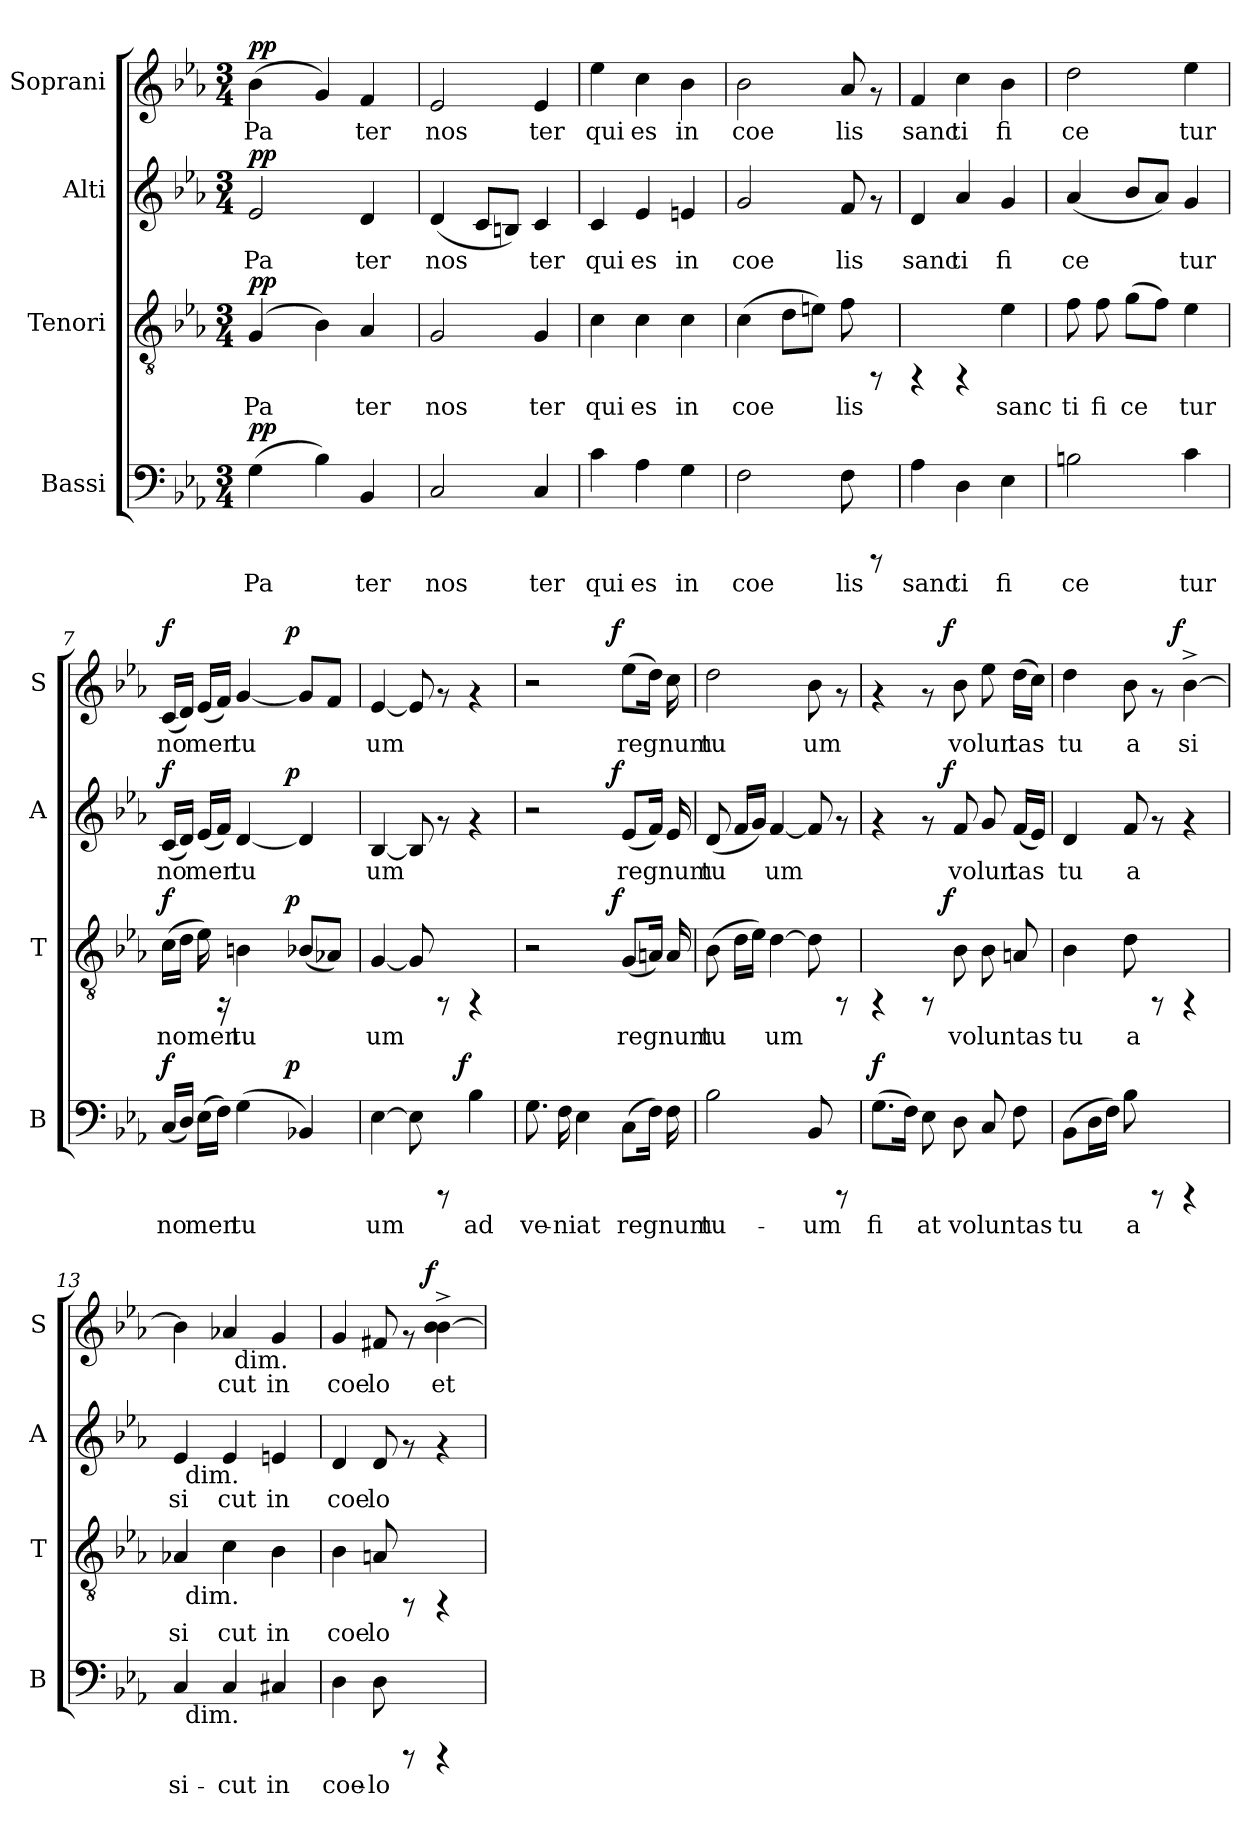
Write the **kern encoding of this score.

**kern	**text	**dynam	**kern	**text	**dynam	**kern	**text	**dynam	**kern	**text	**dynam
*part4	*part4	*part4	*part3	*part3	*part3	*part2	*part2	*part2	*part1	*part1	*part1
*staff4	*staff4	*staff4	*staff3	*staff3	*staff3	*staff2	*staff2	*staff2	*staff1	*staff1	*staff1
*I"Bassi	*	*	*I"Tenori	*	*	*I"Alti	*	*	*I"Soprani	*	*
*I'B	*	*	*I'T	*	*	*I'A	*	*	*I'S	*	*
!!LO:PB:g=z
*stria5	*	*	*stria5	*	*	*stria5	*	*	*stria5	*	*
*clefF4	*	*	*clefGv2	*	*	*clefG2	*	*	*clefG2	*	*
*k[b-e-a-]	*	*	*k[b-e-a-]	*	*	*k[b-e-a-]	*	*	*k[b-e-a-]	*	*
*E-:	*	*	*E-:	*	*	*E-:	*	*	*E-:	*	*
*M3/4	*	*	*M3/4	*	*	*M3/4	*	*	*M3/4	*	*
=1	=1	=1	=1	=1	=1	=1	=1	=1	=1	=1	=1
!	!	!	!	!	!	!	!	!	!LO:TX:a:t=Andante cantabile	!	!
!	!LO:LY:b	!LO:DY:b	!	!LO:LY:b	!LO:DY:b	!	!LO:LY:b:cj	!LO:DY:b	!	!LO:LY:b	!LO:DY:b
*	*	*	*	*	*	*	*	*	*^	*	*
(>4G\	Pa	pp	(>4G/	Pa	pp	2e-/	Pa	pp	(>4b-\	8ryy	Pa	pp
.	.	.	.	.	.	.	.	.	.	32ryy	.	.
*	*	*	*	*	*	*	*	*	*MM120	*	*	*
.	.	.	.	.	.	.	.	.	.	2ryy	.	.
!	!LO:LY:b	!	!	!LO:LY:b	!	!	!	!	!	!	!LO:LY:b	!
4B-\)	.	.	4B-\)	.	.	.	.	.	4g/)	.	.	.
!	!LO:LY:b	!	!	!LO:LY:b	!	!	!LO:LY:b:cj	!	!	!	!LO:LY:b	!
4BB-/	ter	.	4A-/	ter	.	4d/	ter	.	4f/	.	ter	.
.	.	.	.	.	.	.	.	.	.	16.ryy	.	.
=2	=2	=2	=2	=2	=2	=2	=2	=2	=2	=2	=2	=2
!	!LO:LY:b	!	!	!LO:LY:b	!	!	!LO:LY:b:cj	!	!	!	!LO:LY:b	!
*	*	*	*	*	*	*	*	*	*v	*v	*	*
2C/	nos	.	2G/	nos	.	(<4d/	nos	.	2e-/	nos	.
!	!	!	!	!	!	!	!LO:LY:b:cj	!	!	!	!
.	.	.	.	.	.	8c/L	.	.	.	.	.
!	!	!	!	!	!	!	!LO:LY:b:cj	!	!	!	!
.	.	.	.	.	.	8Bn/J)	.	.	.	.	.
!	!LO:LY:b	!	!	!LO:LY:b	!	!	!LO:LY:b:cj	!	!	!LO:LY:b	!
4C/	ter	.	4G/	ter	.	4c/	ter	.	4e-/	ter	.
=3	=3	=3	=3	=3	=3	=3	=3	=3	=3	=3	=3
!	!LO:LY:b	!	!	!LO:LY:b	!	!	!LO:LY:b:cj	!	!	!LO:LY:b	!
4c\	qui	.	4c\	qui	.	4c/	qui	.	4ee-\	qui	.
!	!LO:LY:b	!	!	!LO:LY:b	!	!	!LO:LY:b:cj	!	!	!LO:LY:b	!
4A-\	es	.	4c\	es	.	4e-/	es	.	4cc\	es	.
!	!LO:LY:b	!	!	!LO:LY:b	!	!	!LO:LY:b:cj	!	!	!LO:LY:b	!
4G\	in	.	4c\	in	.	4en/	in	.	4b-\	in	.
=4	=4	=4	=4	=4	=4	=4	=4	=4	=4	=4	=4
!	!LO:LY:b	!	!	!LO:LY:b	!	!	!LO:LY:b:cj	!	!	!LO:LY:b	!
2F\	coe	.	(>4c\	coe	.	2g/	coe	.	2b-\	coe	.
!	!	!	!	!LO:LY:b	!	!	!	!	!	!	!
.	.	.	8d\L	.	.	.	.	.	.	.	.
!	!	!	!	!LO:LY:b	!	!	!	!	!	!	!
.	.	.	8en\J)	.	.	.	.	.	.	.	.
!	!LO:LY:b	!	!	!LO:LY:b	!	!	!LO:LY:b:cj	!	!	!LO:LY:b	!
8F\	lis	.	8f\	lis	.	8f/	lis	.	8a-/	lis	.
8rCCC	.	.	8rFF	.	.	8rf	.	.	8rf	.	.
=5	=5	=5	=5	=5	=5	=5	=5	=5	=5	=5	=5
!	!LO:LY:b	!	!	!	!	!	!LO:LY:b:cj	!	!	!LO:LY:b	!
4A-\	sanc	.	4rFF	.	.	4d/	sanc	.	4f/	sanc	.
!	!LO:LY:b	!	!	!	!	!	!LO:LY:b:cj	!	!	!LO:LY:b	!
4D\	ti	.	4rFF	.	.	4a-/	ti	.	4cc\	ti	.
!	!LO:LY:b	!	!	!LO:LY:b	!	!	!LO:LY:b:cj	!	!	!LO:LY:b	!
4E-\	fi	.	4e-\	sanc	.	4g/	fi	.	4b-\	fi	.
=6	=6	=6	=6	=6	=6	=6	=6	=6	=6	=6	=6
!	!LO:LY:b	!	!	!LO:LY:b	!	!	!LO:LY:b:cj	!	!	!LO:LY:b	!
2Bn\	ce	.	8f\	ti	.	(<4a-/	ce	.	2dd\	ce	.
!	!	!	!	!LO:LY:b	!	!	!	!	!	!	!
.	.	.	8f\	fi	.	.	.	.	.	.	.
!	!	!	!	!LO:LY:b	!	!	!LO:LY:b:cj	!	!	!	!
.	.	.	(>8g\L	ce	.	8b-/L	.	.	.	.	.
!	!	!	!	!LO:LY:b	!	!	!LO:LY:b:cj	!	!	!	!
.	.	.	8f\J)	.	.	8a-/J)	.	.	.	.	.
!	!LO:LY:b	!	!	!LO:LY:b	!	!	!LO:LY:b:cj	!	!	!LO:LY:b	!
4c\	tur	.	4e-\	tur	.	4g/	tur	.	4ee-\	tur	.
=7	=7	=7	=7	=7	=7	=7	=7	=7	=7	=7	=7
!	!LO:LY:b	!LO:DY:b	!	!LO:LY:b	!LO:DY:b	!	!LO:LY:b:cj	!LO:DY:b	!	!LO:LY:b	!LO:DY:b
*^	*	*	*^	*	*	*^	*	*	*^	*	*
(<16C/L	4ryy	no	f	(>16c\L	4ryy	nomen	f	(<16c/L	4ryy	no	f	(<16c/L	4ryy	no	f
!	!	!LO:LY:b	!	!	!	!LO:LY:b	!	!	!	!LO:LY:b:cj	!	!	!	!LO:LY:b	!
16D/J)	.	.	.	16d\J	.	.	.	16d/J)	.	.	.	16d/J)	.	.	.
!	!	!LO:LY:b	!	!	!	!LO:LY:b	!	!	!	!LO:LY:b:cj	!	!	!	!LO:LY:b	!
(>16E-\L	.	men	.	16e-\)	.	.	.	(<16e-/L	.	men	.	(<16e-/L	.	men	.
!	!	!LO:LY:b	!	!	!	!	!	!	!	!LO:LY:b:cj	!	!	!	!LO:LY:b	!
16F\J)	.	.	.	16rEE	.	.	.	16f/J)	.	.	.	16f/J)	.	.	.
!	!	!LO:LY:b	!	!	!	!LO:LY:b	!	!	!	!LO:LY:b:cj	!	!	!	!LO:LY:b	!
(>4G\	8ryy	tu	.	4Bn\	8ryy	tu	.	[<4d/	8ryy	tu	.	[<4g/	8ryy	tu	.
.	16ryy	.	.	.	16ryy	.	.	.	16ryy	.	.	.	16ryy	.	.
.	64ryy	.	.	.	64ryy	.	.	.	64ryy	.	.	.	64ryy	.	.
!	!	!	!LO:DY:b	!	!	!	!LO:DY:b	!	!	!	!LO:DY:b	!	!	!	!LO:DY:b
.	4ryy	.	p	.	4ryy	.	p	.	4ryy	.	p	.	4ryy	.	p
!	!	!LO:LY:b	!	!	!	!LO:LY:b	!	!	!	!LO:LY:b:cj	!	!	!	!LO:LY:b	!
4BB-X/)	.	.	.	(<8B-X/L	.	.	.	4d/]	.	.	.	8g/L]	.	.	.
!	!	!	!	!	!	!LO:LY:b	!	!	!	!	!	!	!	!LO:LY:b	!
.	.	.	.	8A-X/J)	.	.	.	.	.	.	.	8f/J	.	.	.
.	32.ryy	.	.	.	32.ryy	.	.	.	32.ryy	.	.	.	32.ryy	.	.
=8	=8	=8	=8	=8	=8	=8	=8	=8	=8	=8	=8	=8	=8	=8	=8
!	!	!LO:LY:b	!	!	!	!LO:LY:b	!	!	!	!LO:LY:b:cj	!	!	!	!LO:LY:b	!
*	*	*	*	*v	*v	*	*	*	*	*	*	*v	*v	*	*
*	*	*	*	*	*	*	*v	*v	*	*	*	*	*
[>4E-\	4...ryy	um	.	[<4G/	um	.	[<4B-/	um	.	[<4e-/	um	.
!	!	!LO:LY:b	!	!	!LO:LY:b	!	!	!LO:LY:b:cj	!	!	!LO:LY:b	!
8E-\]	.	.	.	8G/]	.	.	8B-/]	.	.	8e-/]	.	.
8rCCC	.	.	.	8rFF	.	.	8rf	.	.	8rf	.	.
!	!	!	!LO:DY:b	!	!	!	!	!	!	!	!	!
.	4ryy	.	f	.	.	.	.	.	.	.	.	.
!	!	!LO:LY:b	!	!	!	!	!	!	!	!	!	!
4B-\	.	ad	.	4rFF	.	.	4rf	.	.	4rf	.	.
.	32ryy	.	.	.	.	.	.	.	.	.	.	.
!!LO:LB:g=z
=9	=9	=9	=9	=9	=9	=9	=9	=9	=9	=9	=9	=9
!	!	!LO:LY:b	!	!	!	!	!	!	!	!	!	!
*v	*v	*	*	*^	*	*	*^	*	*	*^	*	*
8.G\	ve-	.	2r	4...ryy	.	.	2r	4...ryy	.	.	2r	4...ryy	.	.
!	!LO:LY:b	!	!	!	!	!	!	!	!	!	!	!	!	!
16F\	-niat	.	.	.	.	.	.	.	.	.	.	.	.	.
!	!LO:LY:b	!	!	!	!	!	!	!	!	!	!	!	!	!
4E-\	.	.	.	.	.	.	.	.	.	.	.	.	.	.
!	!	!	!	!	!	!LO:DY:b	!	!	!	!LO:DY:b	!	!	!	!LO:DY:b
.	.	.	.	4ryy	.	f	.	4ryy	.	f	.	4ryy	.	f
!	!LO:LY:b	!	!	!	!LO:LY:b	!	!	!	!LO:LY:b:cj	!	!	!	!LO:LY:b	!
(>8C\L	re	.	(<8G/L	.	re	.	(<8e-/L	.	re	.	(>8ee-\L	.	re	.
!	!LO:LY:b	!	!	!	!LO:LY:b	!	!	!	!LO:LY:b:cj	!	!	!	!LO:LY:b	!
16F\J)	gnum	.	16An/J)	.	gnum	.	16f/J)	.	gnum	.	16dd\J)	.	gnum	.
!	!LO:LY:b	!	!	!	!LO:LY:b	!	!	!	!LO:LY:b:cj	!	!	!	!LO:LY:b	!
16F\	.	.	16A/	.	.	.	16e-/	.	.	.	16cc\	.	.	.
.	.	.	.	32ryy	.	.	.	32ryy	.	.	.	32ryy	.	.
=10	=10	=10	=10	=10	=10	=10	=10	=10	=10	=10	=10	=10	=10	=10
!	!LO:LY:b	!	!	!	!LO:LY:b	!	!	!	!LO:LY:b:cj	!	!	!	!LO:LY:b	!
*	*	*	*v	*v	*	*	*	*	*	*	*v	*v	*	*
*	*	*	*	*	*	*v	*v	*	*	*	*	*
2B-\	tu-	.	(>8B-\	tu	.	(<8d/	tu	.	2dd\	tu	.
!	!	!	!	!LO:LY:b	!	!	!LO:LY:b:cj	!	!	!	!
.	.	.	16d\L	.	.	16f/L	.	.	.	.	.
!	!	!	!	!LO:LY:b	!	!	!LO:LY:b:cj	!	!	!	!
.	.	.	16e-\J)	.	.	16g/J)	.	.	.	.	.
!	!	!	!	!LO:LY:b	!	!	!LO:LY:b:cj	!	!	!	!
.	.	.	[>4d\	um	.	[<4f/	um	.	.	.	.
!	!LO:LY:b	!	!	!LO:LY:b	!	!	!LO:LY:b:cj	!	!	!LO:LY:b	!
8BB-/	-um	.	8d\]	.	.	8f/]	.	.	8b-\	um	.
8rCCC	.	.	8rFF	.	.	8rf	.	.	8rf	.	.
=11	=11	=11	=11	=11	=11	=11	=11	=11	=11	=11	=11
!	!LO:LY:b	!LO:DY:b	!	!	!	!	!	!	!	!	!
*	*	*	*^	*	*	*^	*	*	*^	*	*
(>8.G\L	fi-	f	4rFF	4ryy	.	.	4rf	4ryy	.	.	4rf	4ryy	.	.
!	!LO:LY:b	!	!	!	!	!	!	!	!	!	!	!	!	!
16F\J)	--	.	.	.	.	.	.	.	.	.	.	.	.	.
!	!LO:LY:b	!	!	!	!	!	!	!	!	!	!	!	!	!
8E-\	-at	.	8rFF	16.ryy	.	.	8rf	16.ryy	.	.	8rf	16.ryy	.	.
!	!	!	!	!	!	!LO:DY:b	!	!	!	!LO:DY:b	!	!	!	!LO:DY:b
.	.	.	.	4ryy	.	f	.	4ryy	.	f	.	4ryy	.	f
!	!LO:LY:b	!	!	!	!LO:LY:b	!	!	!	!LO:LY:b:cj	!	!	!	!LO:LY:b	!
8D\	voluntas	.	8B-\	.	voluntas	.	8f/	.	volun	.	8b-\	.	volun	.
!	!LO:LY:b	!	!	!	!LO:LY:b	!	!	!	!LO:LY:b:cj	!	!	!	!LO:LY:b	!
8C/	.	.	8B-\	.	.	.	8g/	.	.	.	8ee-\	.	.	.
.	.	.	.	8ryy	.	.	.	8ryy	.	.	.	8ryy	.	.
!	!LO:LY:b	!	!	!	!LO:LY:b	!	!	!	!LO:LY:b:cj	!	!	!	!LO:LY:b	!
8F\	.	.	8An/	.	.	.	(<16f/L	.	tas	.	(>16dd\L	.	tas	.
!	!	!	!	!	!	!	!	!	!LO:LY:b:cj	!	!	!	!LO:LY:b	!
.	.	.	.	.	.	.	16e-/J)	.	.	.	16cc\J)	.	.	.
.	.	.	.	32ryy	.	.	.	32ryy	.	.	.	32ryy	.	.
=12	=12	=12	=12	=12	=12	=12	=12	=12	=12	=12	=12	=12	=12	=12
!	!LO:LY:b	!	!	!	!LO:LY:b	!	!	!	!LO:LY:b:cj	!	!	!	!LO:LY:b	!
*	*	*	*v	*v	*	*	*	*	*	*	*	*	*	*
*	*	*	*	*	*	*v	*v	*	*	*	*	*	*
(>8BB-\L	tu-	.	4B-\	tu	.	4d/	tu	.	4dd\	4...ryy	tu	.
!	!LO:LY:b	!	!	!	!	!	!	!	!	!	!	!
16D\	--	.	.	.	.	.	.	.	.	.	.	.
!	!LO:LY:b	!	!	!	!	!	!	!	!	!	!	!
16F\J)	--	.	.	.	.	.	.	.	.	.	.	.
!	!LO:LY:b	!	!	!LO:LY:b	!	!	!LO:LY:b:cj	!	!	!	!LO:LY:b	!
8B-\	-a	.	8d\	a	.	8f/	a	.	8b-\	.	a	.
8rCCC	.	.	8rFF	.	.	8rf	.	.	8rf	.	.	.
!	!	!	!	!	!	!	!	!	!	!	!	!LO:DY:b
.	.	.	.	.	.	.	.	.	.	4ryy	.	f
!	!	!	!	!	!	!	!	!	!	!	!LO:LY:b	!
4rCCC	.	.	4rFF	.	.	4rf	.	.	[>4b-^>\	.	si	.
.	.	.	.	.	.	.	.	.	.	32ryy	.	.
=13	=13	=13	=13	=13	=13	=13	=13	=13	=13	=13	=13	=13
!	!LO:LY:b	!	!	!LO:LY:b	!	!	!LO:LY:b:cj	!	!	!	!LO:LY:b	!
*^	*	*	*^	*	*	*^	*	*	*	*	*	*
4C/	32ryy	si-	.	4A-X/	32ryy	si	.	4e-/	32ryy	si	.	4b-\]	4ryy	.	.
!	!	!	!	!	!	!	!	!	!LO:TX:b:t=dim.	!	!	!	!	!	!
!	!	!	!	!	!LO:TX:b:t=dim.	!	!	!	!	!	!	!	!	!	!
!	!LO:TX:b:t=dim.	!	!	!	!	!	!	!	!	!	!	!	!	!	!
.	2ryy	.	.	.	2ryy	.	.	.	2ryy	.	.	.	.	.	.
!	!	!LO:LY:b	!	!	!	!LO:LY:b	!	!	!	!LO:LY:b:cj	!	!	!	!LO:LY:b	!
4C/	.	-cut	.	4c\	.	cut	.	4e-/	.	cut	.	4a-X/	32ryy	cut	.
!	!	!	!	!	!	!	!	!	!	!	!	!	!LO:TX:b:t=dim.	!	!
.	.	.	.	.	.	.	.	.	.	.	.	.	4...ryy	.	.
!	!	!LO:LY:b	!	!	!	!LO:LY:b	!	!	!	!LO:LY:b:cj	!	!	!	!LO:LY:b	!
4C#X/	.	in	.	4B-\	.	in	.	4en/	.	in	.	4g/	.	in	.
.	8..ryy	.	.	.	8..ryy	.	.	.	8..ryy	.	.	.	.	.	.
=14	=14	=14	=14	=14	=14	=14	=14	=14	=14	=14	=14	=14	=14	=14	=14
!	!	!LO:LY:b	!	!	!	!LO:LY:b	!	!	!	!LO:LY:b:cj	!	!	!	!LO:LY:b	!
*v	*v	*	*	*	*	*	*	*v	*v	*	*	*	*	*	*
*	*	*	*v	*v	*	*	*	*	*	*	*	*	*
4D\	coe-	.	4B-\	coe	.	4d/	coe	.	4g/	4...ryy	coe	.
!	!LO:LY:b	!	!	!LO:LY:b	!	!	!LO:LY:b:cj	!	!	!	!LO:LY:b	!
8D\	-lo	.	8An/	lo	.	8d/	lo	.	8f#X/	.	lo	.
8rCCC	.	.	8rFF	.	.	8rf	.	.	8rf	.	.	.
!	!	!	!	!	!	!	!	!	!	!	!	!LO:DY:b
.	.	.	.	.	.	.	.	.	.	4ryy	.	f
!	!	!	!	!	!	!	!	!	!	!	!LO:LY:b	!
4rCCC	.	.	4rFF	.	.	4rf	.	.	4b-\^> [>4b-\^>	.	et	.
.	.	.	.	.	.	.	.	.	.	32ryy	.	.
*	*	*	*	*	*	*	*	*	*v	*v	*	*
=	=	=	=	=	=	=	=	=	=	=	=
*-	*-	*-	*-	*-	*-	*-	*-	*-	*-	*-	*-
